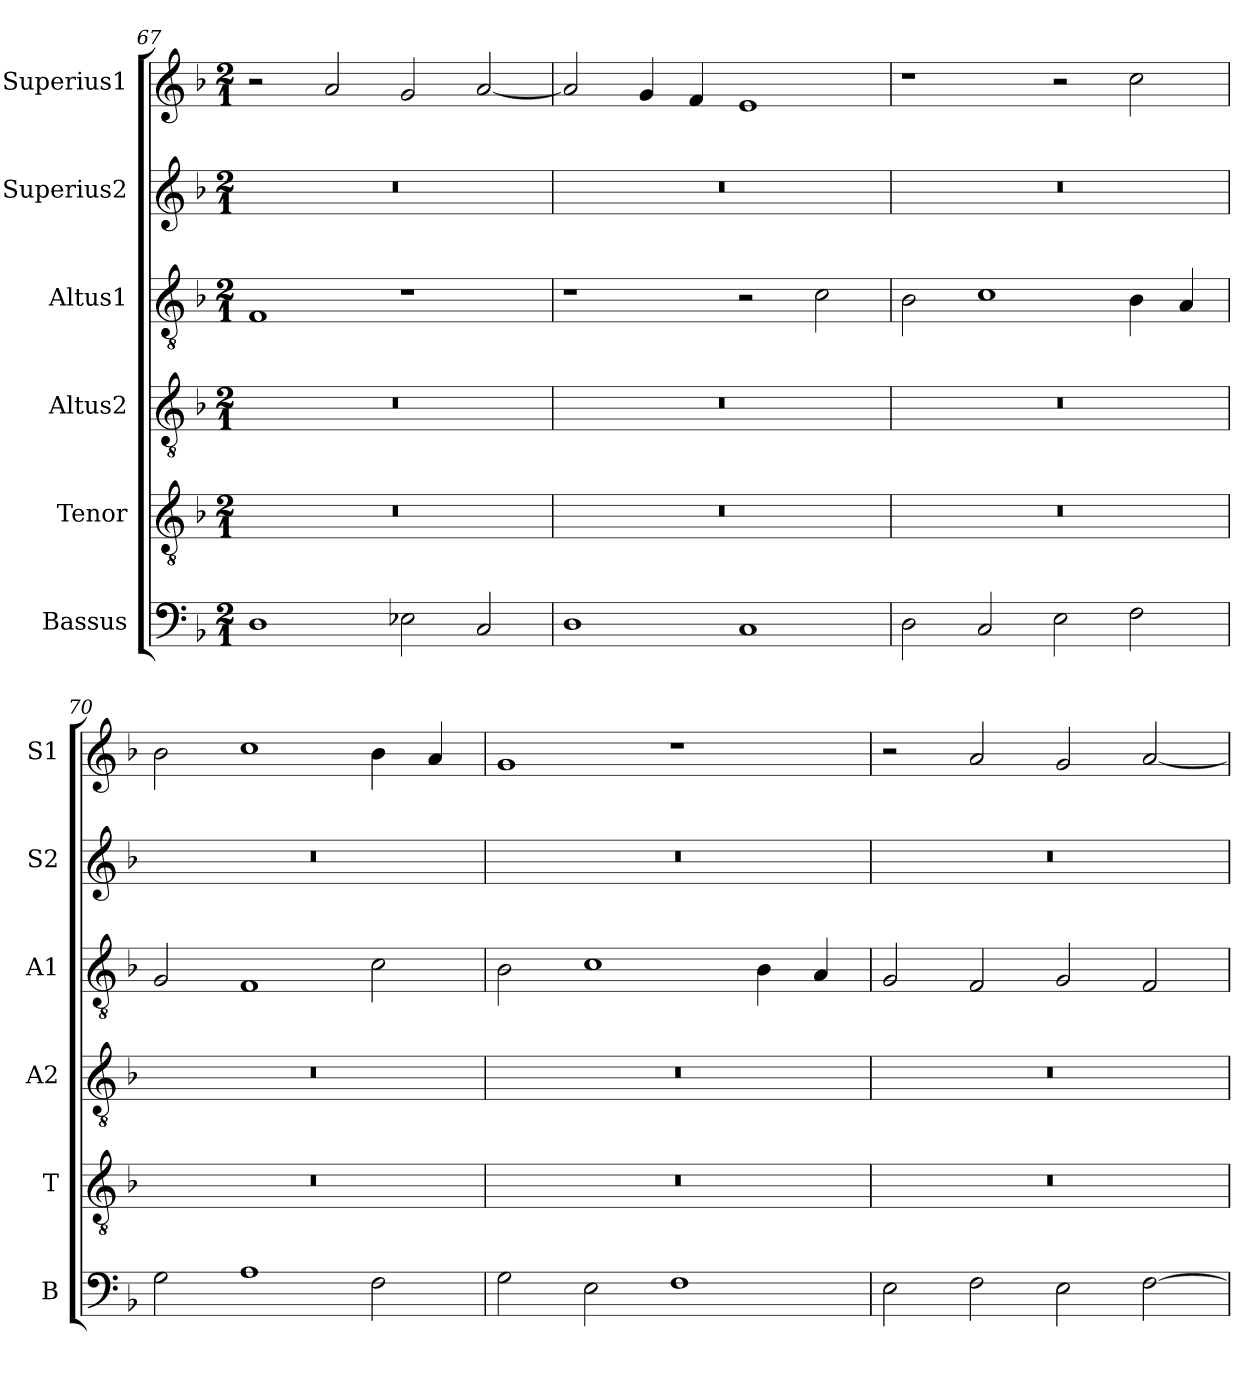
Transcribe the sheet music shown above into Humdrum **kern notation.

**kern	**kern	**kern	**kern	**kern	**kern
*part6	*part5	*part4	*part3	*part2	*part1
*staff6	*staff5	*staff4	*staff3	*staff2	*staff1
*I"Bassus	*I"Tenor	*I"Altus2	*I"Altus1	*I"Superius2	*I"Superius1
*I'B	*I'T	*I'A2	*I'A1	*I'S2	*I'S1
*clefF4	*clefGv2	*clefGv2	*clefGv2	*clefG2	*clefG2
*k[b-]	*k[b-]	*k[b-]	*k[b-]	*k[b-]	*k[b-]
*M2/1	*M2/1	*M2/1	*M2/1	*M2/1	*M2/1
=67	=67	=67	=67	=67	=67
1D	0r	0r	1F	0r	2r
.	.	.	.	.	2a/
2E-X\	.	.	1r	.	2g/
2C/	.	.	.	.	[2a/
=68	=68	=68	=68	=68	=68
1D	0r	0r	1r	0r	2a/]
.	.	.	.	.	4g/
.	.	.	.	.	4f/
1C	.	.	2r	.	1e
.	.	.	2c\	.	.
=69	=69	=69	=69	=69	=69
2D\	0r	0r	2B-\	0r	1r
2C/	.	.	1c	.	.
2E\	.	.	.	.	2r
2F\	.	.	4B-\	.	2cc\
.	.	.	4A/	.	.
=70	=70	=70	=70	=70	=70
2G\	0r	0r	2G/	0r	2b-\
1A	.	.	1F	.	1cc
2F\	.	.	2c\	.	4b-\
.	.	.	.	.	4a/
=71	=71	=71	=71	=71	=71
2G\	0r	0r	2B-\	0r	1g
2E\	.	.	1c	.	.
1F	.	.	.	.	1r
.	.	.	4B-\	.	.
.	.	.	4A/	.	.
=72	=72	=72	=72	=72	=72
2E\	0r	0r	2G/	0r	2r
2F\	.	.	2F/	.	2a/
2E\	.	.	2G/	.	2g/
[2F\	.	.	2F/	.	[2a/
=	=	=	=	=	=
*-	*-	*-	*-	*-	*-
